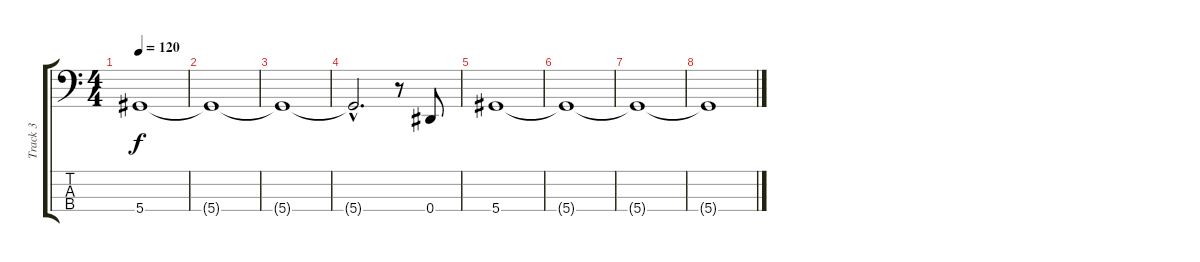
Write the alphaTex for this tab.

\track ("Track 3" "Track 3") {instrument electricbassfinger}
\staff {score tabs}
\tuning (Gb2 Db2 Ab1 Eb1) {hide}
\ts (4 4)
\tempo 120
\clef f4
\ks c
5.4.1{dy f instrument electricbassfinger} |
5.4{t}.1 |
5.4{t}.1 |
5.4{hac t}.2{d} r.8 0.4.8 |
5.4.1 |
5.4{t}.1 |
5.4{t}.1 |
5.4{t}.1
